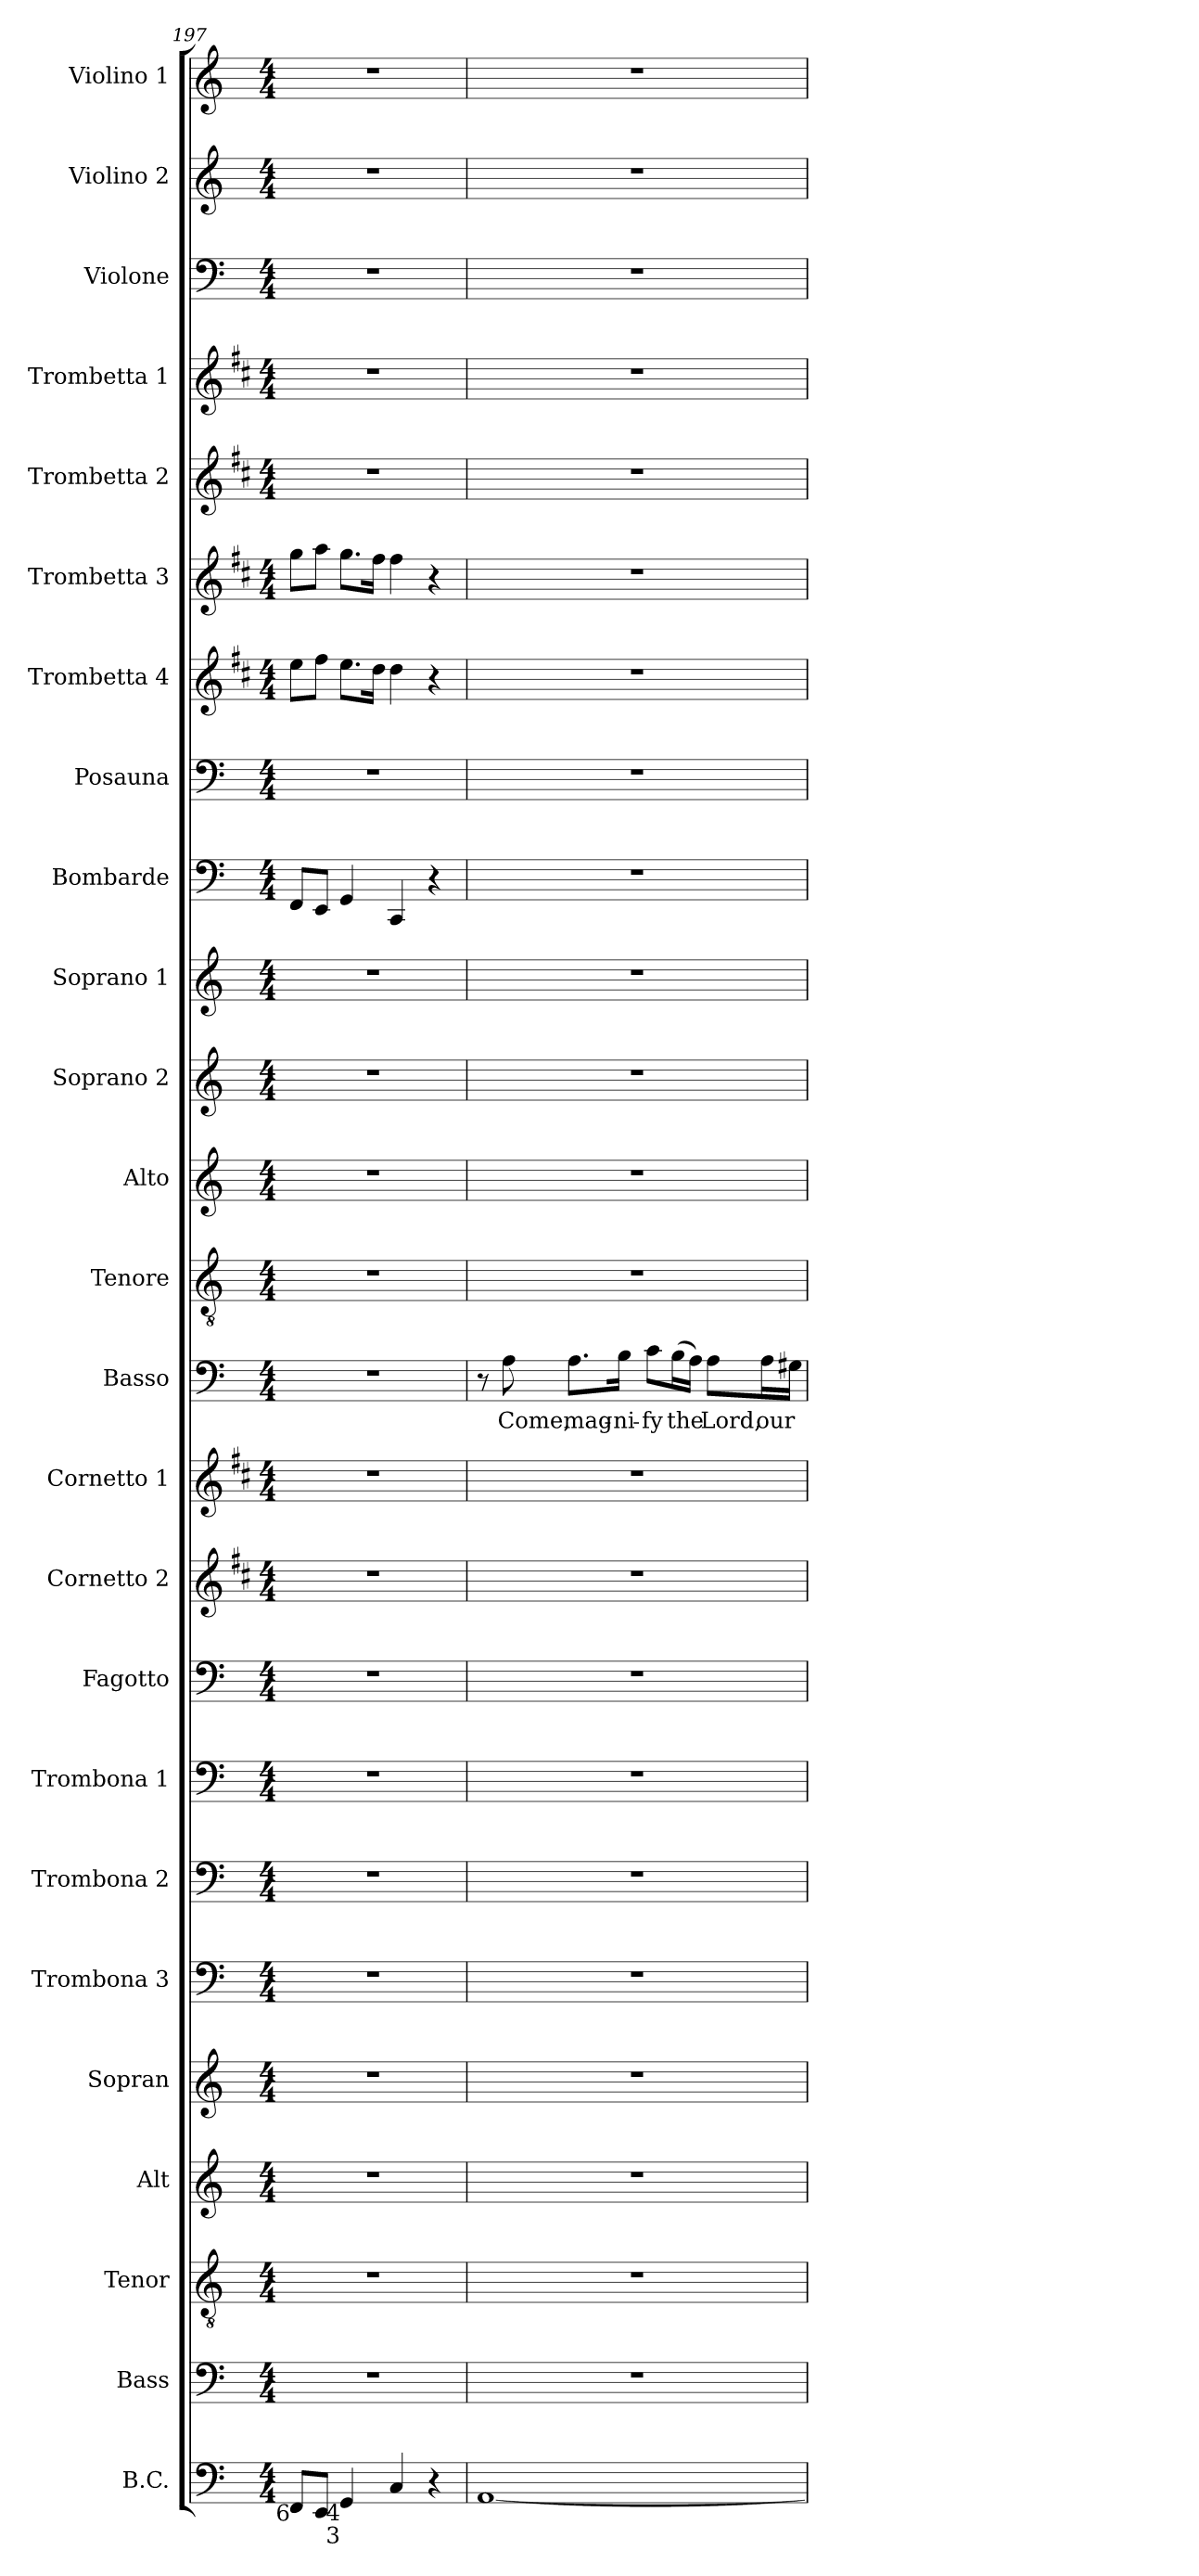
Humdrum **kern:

**kern	**kern	**kern	**kern	**kern	**kern	**kern	**kern	**kern	**kern	**kern	**kern	**text	**kern	**kern	**kern	**kern	**kern	**kern	**kern	**kern	**kern	**kern	**kern	**kern	**kern
*part25	*part24	*part23	*part22	*part21	*part20	*part19	*part18	*part17	*part16	*part15	*part14	*part14	*part13	*part12	*part11	*part10	*part9	*part8	*part7	*part6	*part5	*part4	*part3	*part2	*part1
*staff25	*staff24	*staff23	*staff22	*staff21	*staff20	*staff19	*staff18	*staff17	*staff16	*staff15	*staff14	*staff14	*staff13	*staff12	*staff11	*staff10	*staff9	*staff8	*staff7	*staff6	*staff5	*staff4	*staff3	*staff2	*staff1
*I"B.C.	*I"Bass	*I"Tenor	*I"Alt	*I"Sopran	*I"Trombona 3	*I"Trombona 2	*I"Trombona 1	*I"Fagotto	*I"Cornetto 2	*I"Cornetto 1	*I"Basso	*	*I"Tenore	*I"Alto	*I"Soprano 2	*I"Soprano 1	*I"Bombarde	*I"Posauna	*I"Trombetta 4	*I"Trombetta 3	*I"Trombetta 2	*I"Trombetta 1	*I"Violone	*I"Violino 2	*I"Violino 1
*I'B.C.	*I'B.	*I'T.	*I'A.	*I'S.	*I'Tbn. 2	*I'Tbn. 2	*I'Tbn. 1	*I'Fag.	*I'Cor. 2	*I'Cor. 1	*I'B.	*	*I'T.	*I'A.	*I'S.	*I'S.	*	*	*	*	*	*	*	*I'Vl. 2	*I'Vl. 1
!!LO:PB:g=z
*clefF4	*clefF4	*clefGv2	*clefG2	*clefG2	*clefF4	*clefF4	*clefF4	*clefF4	*clefG2	*clefG2	*clefF4	*	*clefGv2	*clefG2	*clefG2	*clefG2	*clefF4	*clefF4	*clefG2	*clefG2	*clefG2	*clefG2	*clefF4	*clefG2	*clefG2
*	*	*ITrd7c12	*	*	*	*	*	*	*ITrd1c2	*ITrd1c2	*	*	*ITrd7c12	*	*	*	*	*	*ITrd1c2	*ITrd1c2	*ITrd1c2	*ITrd1c2	*	*	*
*k[]	*k[]	*k[]	*k[]	*k[]	*k[]	*k[]	*k[]	*k[]	*k[]	*k[]	*k[]	*	*k[]	*k[]	*k[]	*k[]	*k[]	*k[]	*k[]	*k[]	*k[]	*k[]	*k[]	*k[]	*k[]
*C:	*C:	*C:	*C:	*C:	*C:	*C:	*C:	*C:	*C:	*C:	*C:	*	*C:	*C:	*C:	*C:	*C:	*C:	*C:	*C:	*C:	*C:	*C:	*C:	*C:
*M4/4	*M4/4	*M4/4	*M4/4	*M4/4	*M4/4	*M4/4	*M4/4	*M4/4	*M4/4	*M4/4	*M4/4	*	*M4/4	*M4/4	*M4/4	*M4/4	*M4/4	*M4/4	*M4/4	*M4/4	*M4/4	*M4/4	*M4/4	*M4/4	*M4/4
=197	=197	=197	=197	=197	=197	=197	=197	=197	=197	=197	=197	=197	=197	=197	=197	=197	=197	=197	=197	=197	=197	=197	=197	=197	=197
!LO:TX:b:rj:t=6	!	!	!	!	!	!	!	!	!	!	!	!	!	!	!	!	!	!	!	!	!	!	!	!	!
8FFi/L	1r	1r	1r	1r	1r	1r	1r	1r	1r	1r	1r	.	1r	1r	1r	1r	8FFi/L	1r	8ddi\L	8ffi\L	1r	1r	1r	1r	1r
8EEi/J	.	.	.	.	.	.	.	.	.	.	.	.	.	.	.	.	8EEi/J	.	8eei\J	8ggi\J	.	.	.	.	.
!LO:TX:b:rj:t=4	!	!	!	!	!	!	!	!	!	!	!	!	!	!	!	!	!	!	!	!	!	!	!	!	!
!LO:TX:b:rj:t=3	!	!	!	!	!	!	!	!	!	!	!	!	!	!	!	!	!	!	!	!	!	!	!	!	!
4GGi/	.	.	.	.	.	.	.	.	.	.	.	.	.	.	.	.	4GGi/	.	8.ddi\L	8.ffi\L	.	.	.	.	.
.	.	.	.	.	.	.	.	.	.	.	.	.	.	.	.	.	.	.	16cci\Jk	16eei\Jk	.	.	.	.	.
4Ci/	.	.	.	.	.	.	.	.	.	.	.	.	.	.	.	.	4CCi/	.	4cci\	4eei\	.	.	.	.	.
4r	.	.	.	.	.	.	.	.	.	.	.	.	.	.	.	.	4r	.	4r	4r	.	.	.	.	.
=198	=198	=198	=198	=198	=198	=198	=198	=198	=198	=198	=198	=198	=198	=198	=198	=198	=198	=198	=198	=198	=198	=198	=198	=198	=198
[1AAi	1r	1r	1r	1r	1r	1r	1r	1r	1r	1r	8r	.	1r	1r	1r	1r	1r	1r	1r	1r	1r	1r	1r	1r	1r
!	!	!	!	!	!	!	!	!	!	!	!	!LO:LY:b:color=#000000	!	!	!	!	!	!	!	!	!	!	!	!	!
.	.	.	.	.	.	.	.	.	.	.	8Ai\	Come,	.	.	.	.	.	.	.	.	.	.	.	.	.
!	!	!	!	!	!	!	!	!	!	!	!	!LO:LY:b:color=#000000	!	!	!	!	!	!	!	!	!	!	!	!	!
.	.	.	.	.	.	.	.	.	.	.	8.Ai\L	mag-	.	.	.	.	.	.	.	.	.	.	.	.	.
!	!	!	!	!	!	!	!	!	!	!	!	!LO:LY:b:color=#000000	!	!	!	!	!	!	!	!	!	!	!	!	!
.	.	.	.	.	.	.	.	.	.	.	16Bi\Jk	-ni-	.	.	.	.	.	.	.	.	.	.	.	.	.
!	!	!	!	!	!	!	!	!	!	!	!	!LO:LY:b:color=#000000	!	!	!	!	!	!	!	!	!	!	!	!	!
.	.	.	.	.	.	.	.	.	.	.	8ci\L	-fy	.	.	.	.	.	.	.	.	.	.	.	.	.
!	!	!	!	!	!	!	!	!	!	!	!	!LO:LY:b:color=#000000	!	!	!	!	!	!	!	!	!	!	!	!	!
.	.	.	.	.	.	.	.	.	.	.	(16Bi\L	the	.	.	.	.	.	.	.	.	.	.	.	.	.
.	.	.	.	.	.	.	.	.	.	.	16Ai\JJ)	.	.	.	.	.	.	.	.	.	.	.	.	.	.
!	!	!	!	!	!	!	!	!	!	!	!	!LO:LY:b:color=#000000	!	!	!	!	!	!	!	!	!	!	!	!	!
.	.	.	.	.	.	.	.	.	.	.	8Ai\L	Lord,	.	.	.	.	.	.	.	.	.	.	.	.	.
!	!	!	!	!	!	!	!	!	!	!	!	!LO:LY:b:color=#000000	!	!	!	!	!	!	!	!	!	!	!	!	!
.	.	.	.	.	.	.	.	.	.	.	16Ai\L	our	.	.	.	.	.	.	.	.	.	.	.	.	.
.	.	.	.	.	.	.	.	.	.	.	16G#Xi\JJ	.	.	.	.	.	.	.	.	.	.	.	.	.	.
=	=	=	=	=	=	=	=	=	=	=	=	=	=	=	=	=	=	=	=	=	=	=	=	=	=
*-	*-	*-	*-	*-	*-	*-	*-	*-	*-	*-	*-	*-	*-	*-	*-	*-	*-	*-	*-	*-	*-	*-	*-	*-	*-
